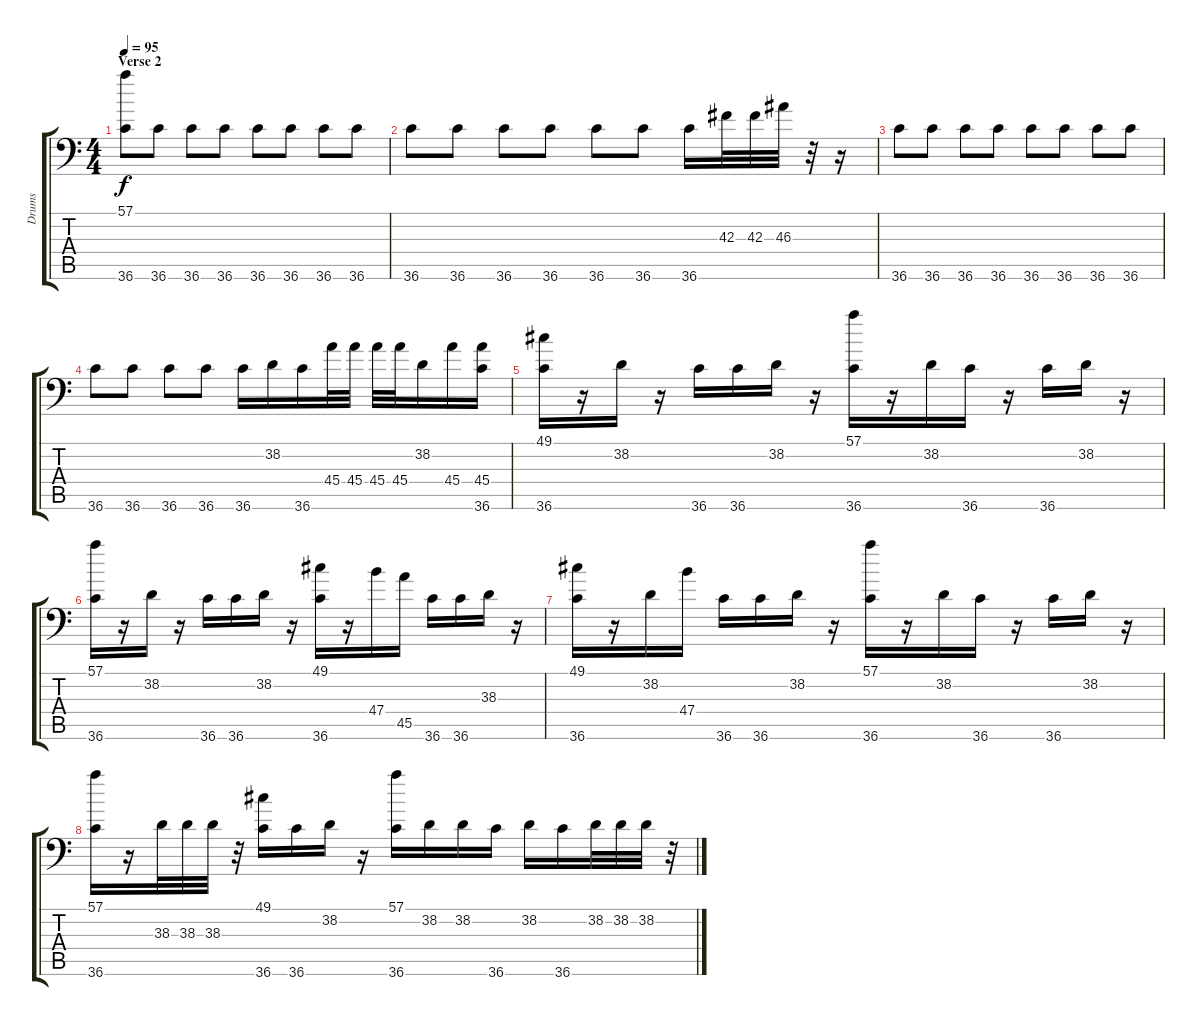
\track ("Drums" "Drums") {instrument acousticgrandpiano}
\staff {score tabs}
\tuning (C-1 C-1 C-1 C-1 C-1 C-1) {hide}
\ts (4 4)
\section ("" "Verse 2")
\tempo 95
\clef f4
\ks c
(57.1 36.6).8{dy f} 36.6.8 36.6.8 36.6.8 36.6.8 36.6.8 36.6.8 36.6.8 |
36.6.8 36.6.8 36.6.8 36.6.8 36.6.8 36.6.8 36.6.16 42.3.32 42.3.32 46.3.32 r.32 r.16 |
36.6.8 36.6.8 36.6.8 36.6.8 36.6.8 36.6.8 36.6.8 36.6.8 |
36.6.8 36.6.8 36.6.8 36.6.8 36.6.16 38.2.16 36.6.16 45.4.32 45.4.32 45.4.32 45.4.32 38.2.16 45.4.16 (45.4 36.6).16 |
(49.1 36.6).16 r.16 38.2.16 r.16 36.6.16 36.6.16 38.2.16 r.16 (57.1 36.6).16 r.16 38.2.16 36.6.16 r.16 36.6.16 38.2.16 r.16 |
(57.1 36.6).16 r.16 38.2.16 r.16 36.6.16 36.6.16 38.2.16 r.16 (49.1 36.6).16 r.16 47.4.16 45.5.16 36.6.16 36.6.16 38.3.16 r.16 |
(49.1 36.6).16 r.16 38.2.16 47.4.16 36.6.16 36.6.16 38.2.16 r.16 (57.1 36.6).16 r.16 38.2.16 36.6.16 r.16 36.6.16 38.2.16 r.16 |
(57.1 36.6).16 r.16 38.3.32 38.3.32 38.3.32 r.32 (49.1 36.6).16 36.6.16 38.2.16 r.16 (57.1 36.6).16 38.2.16 38.2.16 36.6.16 38.2.16 36.6.16 38.2.32 38.2.32 38.2.32 r.32
